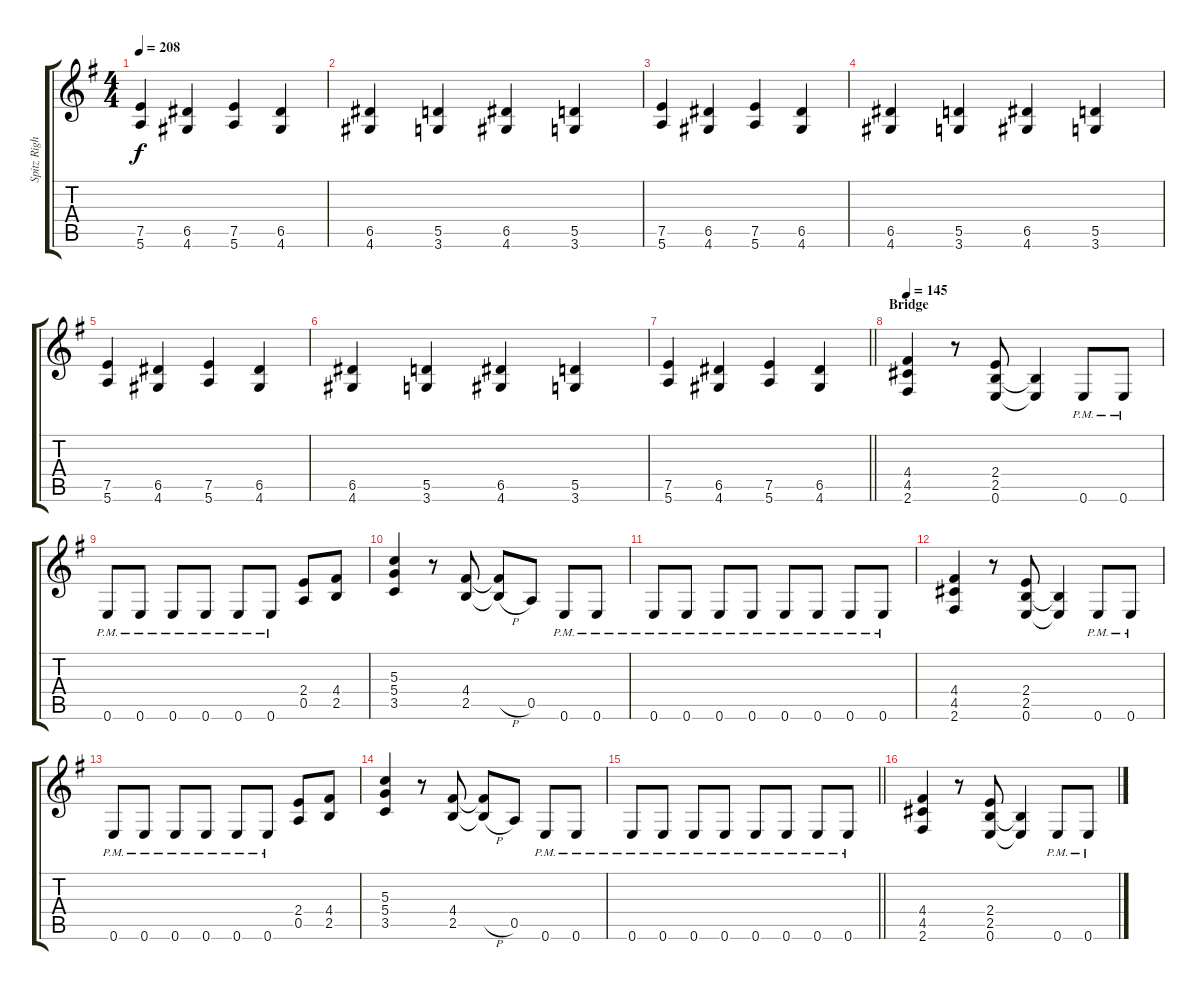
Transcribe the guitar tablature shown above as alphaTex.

\track ("Spitz Right Rhy" "Spitz Righ") {instrument distortionguitar}
\staff {score tabs}
\tuning (E4 B3 G3 D3 A2 E2) {hide}
\ts (4 4)
\tempo 208
\clef g2
\ks g
(7.5 5.6).4{dy f} (6.5 4.6).4 (7.5 5.6).4 (6.5 4.6).4 |
(6.5 4.6).4 (5.5 3.6).4 (6.5 4.6).4 (5.5 3.6).4 |
(7.5 5.6).4 (6.5 4.6).4 (7.5 5.6).4 (6.5 4.6).4 |
(6.5 4.6).4 (5.5 3.6).4 (6.5 4.6).4 (5.5 3.6).4 |
(7.5 5.6).4 (6.5 4.6).4 (7.5 5.6).4 (6.5 4.6).4 |
(6.5 4.6).4 (5.5 3.6).4 (6.5 4.6).4 (5.5 3.6).4 |
\barLineRight lightlight
(7.5 5.6).4 (6.5 4.6).4 (7.5 5.6).4 (6.5 4.6).4 |
\section ("" "Bridge")
\tempo 145
(4.4 4.5 2.6).4 r.8 (2.4 2.5 0.6).8 (2.5{t} 0.6{t}).4 0.6{pm}.8 0.6{pm}.8 |
0.6{pm}.8 0.6{pm}.8 0.6{pm}.8 0.6{pm}.8 0.6{pm}.8 0.6{pm}.8 (2.4 0.5).8 (4.4 2.5).8 |
(5.3 5.4 3.5).4 r.8 (4.4 2.5).8 (4.4{t} 2.5{h t}).8 0.5.8 0.6{pm}.8 0.6{pm}.8 |
0.6{pm}.8 0.6{pm}.8 0.6{pm}.8 0.6{pm}.8 0.6{pm}.8 0.6{pm}.8 0.6{pm}.8 0.6{pm}.8 |
(4.4 4.5 2.6).4 r.8 (2.4 2.5 0.6).8 (2.5{t} 0.6{t}).4 0.6{pm}.8 0.6{pm}.8 |
0.6{pm}.8 0.6{pm}.8 0.6{pm}.8 0.6{pm}.8 0.6{pm}.8 0.6{pm}.8 (2.4 0.5).8 (4.4 2.5).8 |
(5.3 5.4 3.5).4 r.8 (4.4 2.5).8 (4.4{t} 2.5{h t}).8 0.5.8 0.6{pm}.8 0.6{pm}.8 |
\barLineRight lightlight
0.6{pm}.8 0.6{pm}.8 0.6{pm}.8 0.6{pm}.8 0.6{pm}.8 0.6{pm}.8 0.6{pm}.8 0.6{pm}.8 |
(4.4 4.5 2.6).4 r.8 (2.4 2.5 0.6).8 (2.5{t} 0.6{t}).4 0.6{pm}.8 0.6{pm}.8
